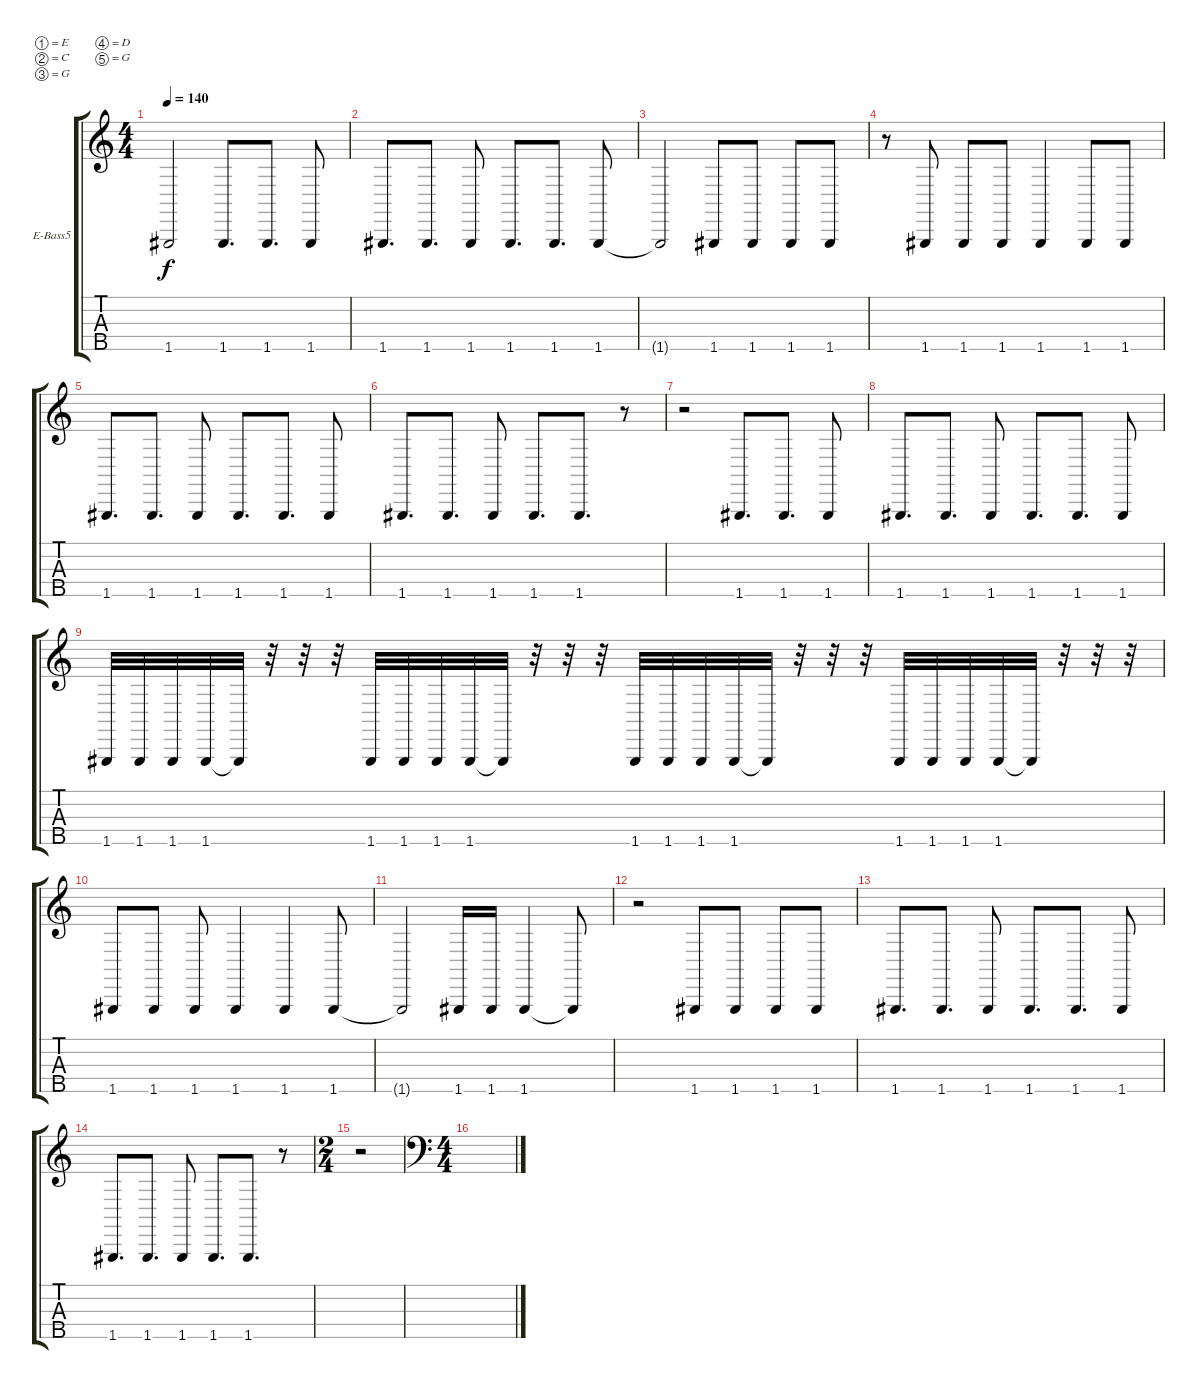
\defaultSystemsLayout 4
\bracketExtendMode groupsimilarinstruments
\firstSystemTrackNameOrientation horizontal
\otherSystemsTrackNameOrientation horizontal
\track ("Electric Bass" "E-Bass5") {instrument electricbassfinger}
\staff {score tabs}
\tuning (E2 C2 G1 D1 G0)
\ts (4 4)
\tempo 140
\clef g2
\ks c
1.5{t}.2{dy f} 1.5.8{d} 1.5.8{d} 1.5.8 |
1.5.8{d} 1.5.8{d} 1.5.8 1.5.8{d} 1.5.8{d} 1.5.8 |
1.5{t}.2 1.5.8 1.5.8 1.5.8 1.5.8 |
r.8 1.5.8 1.5.8 1.5.8 1.5.4 1.5.8 1.5.8 |
1.5.8{d} 1.5.8{d} 1.5.8 1.5.8{d} 1.5.8{d} 1.5.8 |
1.5.8{d} 1.5.8{d} 1.5.8 1.5.8{d} 1.5.8{d} r.8 |
r.2 1.5.8{d} 1.5.8{d} 1.5.8 |
1.5.8{d} 1.5.8{d} 1.5.8 1.5.8{d} 1.5.8{d} 1.5.8 |
1.5.32 1.5.32 1.5.32 1.5.32 1.5{t}.32 r.32 r.32 r.32 1.5.32 1.5.32 1.5.32 1.5.32 1.5{t}.32 r.32 r.32 r.32 1.5.32 1.5.32 1.5.32 1.5.32 1.5{t}.32 r.32 r.32 r.32 1.5.32 1.5.32 1.5.32 1.5.32 1.5{t}.32 r.32 r.32 r.32 |
1.5.8 1.5.8 1.5.8 1.5.4 1.5.4 1.5.8 |
1.5{t}.2 1.5.16 1.5.16 1.5.4 1.5{t}.8 |
r.2 1.5.8 1.5.8 1.5.8 1.5.8 |
1.5.8{d} 1.5.8{d} 1.5.8 1.5.8{d} 1.5.8{d} 1.5.8 |
1.5.8{d} 1.5.8{d} 1.5.8 1.5.8{d} 1.5.8{d} r.8 |
\ts (2 4)
r.2 |
\ts (4 4)
\clef f4
